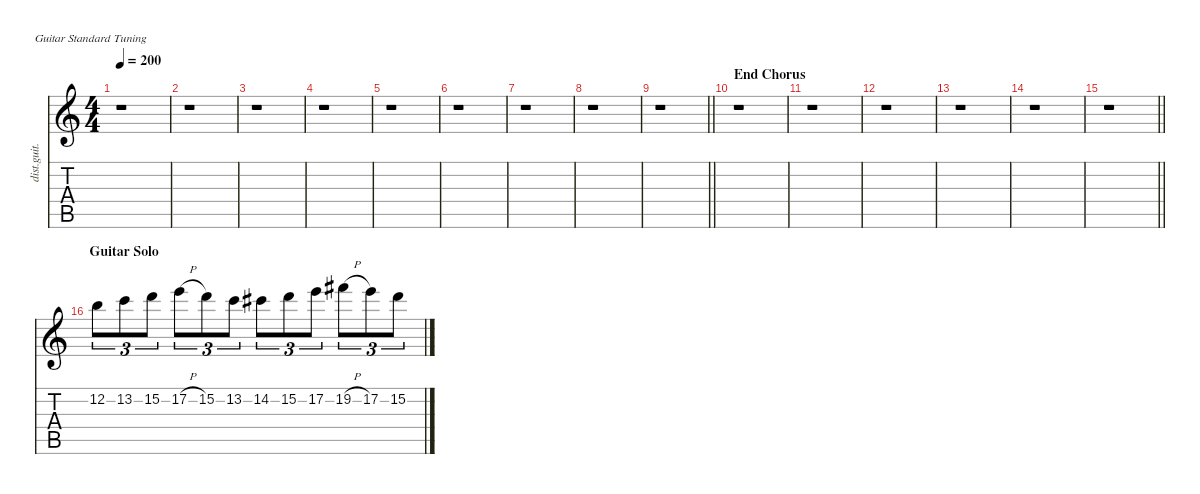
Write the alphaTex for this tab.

\defaultSystemsLayout 4
\hideDynamics
\bracketExtendMode nobrackets
\otherSystemsTrackNameOrientation horizontal
\track ("Lead Guitar (Kirk)" "dist.guit.") {instrument distortionguitar}
\staff {score tabs}
\tuning (E4 B3 G3 D3 A2 E2)
\ts (4 4)
\tempo 200
\clef g2
\ks c
r.1{dy f beam Down} |
r.1{beam Down} |
r.1{beam Down} |
r.1{beam Down} |
r.1{beam Down} |
r.1{beam Down} |
r.1{beam Down} |
r.1{beam Down} |
\barLineRight lightlight
r.1{beam Down} |
\section ("" "End Chorus")
r.1{beam Down} |
r.1{beam Down} |
r.1{beam Down} |
r.1{beam Down} |
r.1{beam Down} |
\barLineRight lightlight
r.1{beam Down} |
\section ("" "Guitar Solo")
12.2.8{tu (3 2) beam Down} 13.2.8{tu (3 2) beam Down} 15.2.8{tu (3 2) beam Down} 17.2{h}.8{tu (3 2) beam Down} 15.2.8{tu (3 2) beam Down} 13.2.8{tu (3 2) beam Down} 14.2{acc #}.8{tu (3 2) beam Down} 15.2.8{tu (3 2) beam Down} 17.2.8{tu (3 2) beam Down} 19.2{h acc #}.8{tu (3 2) beam Down} 17.2.8{tu (3 2) beam Down} 15.2.8{tu (3 2) beam Down}
